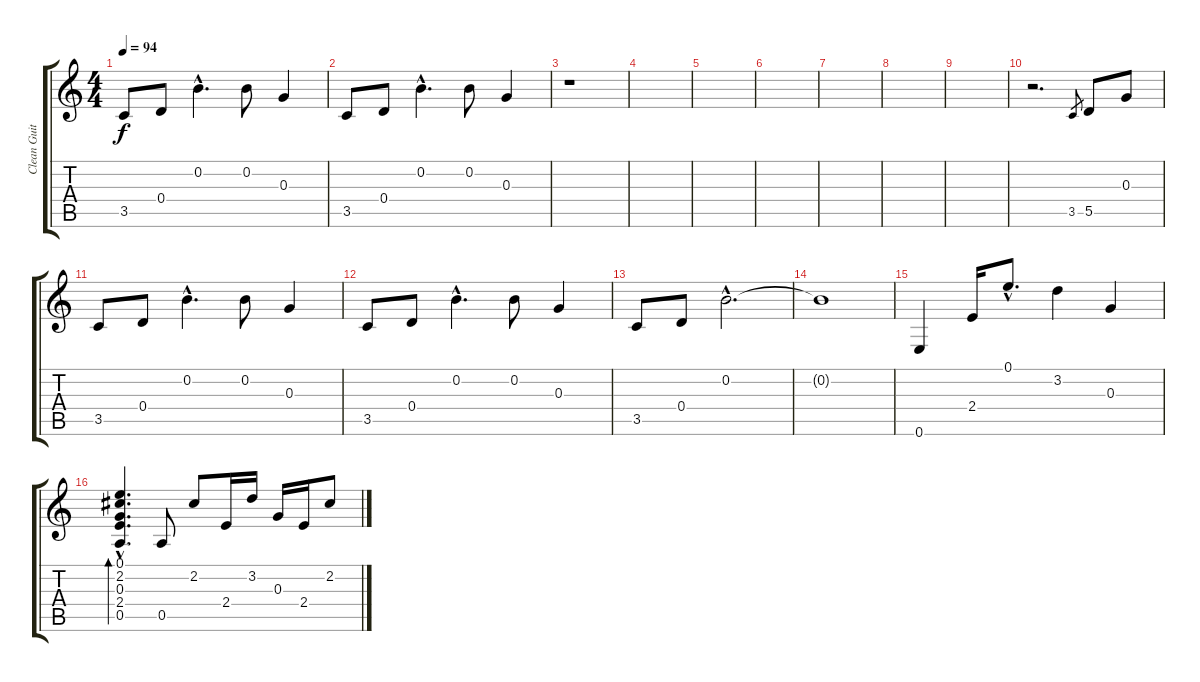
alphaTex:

\track ("Clean Guitar" "Clean Guit") {instrument electricguitarclean}
\staff {score tabs}
\tuning (E4 B3 G3 D3 A2 E2) {hide}
\ts (4 4)
\tempo 94
\clef g2
\ks c
3.5.8{dy f} 0.4.8 0.2{hac}.4{d} 0.2.8 0.3.4 |
3.5.8 0.4.8 0.2{hac}.4{d} 0.2.8 0.3.4 |
r.1 |
|
|
|
|
|
|
r.2{d} 3.5.8{gr} 5.5.8 0.3.8 |
3.5.8 0.4.8 0.2{hac}.4{d} 0.2.8 0.3.4 |
3.5.8 0.4.8 0.2{hac}.4{d} 0.2.8 0.3.4 |
3.5.8 0.4.8 0.2{hac}.2{d} |
0.2{t}.1 |
0.6.4 2.4.16 0.1{hac}.8{d} 3.2.4 0.3.4 |
(0.1{hac} 2.2{hac} 0.3{hac} 2.4{hac} 0.5{hac}).4{d bd 240} 0.5.8 2.2.8 2.4.16 3.2.16 0.3.16 2.4.16 2.2.8
